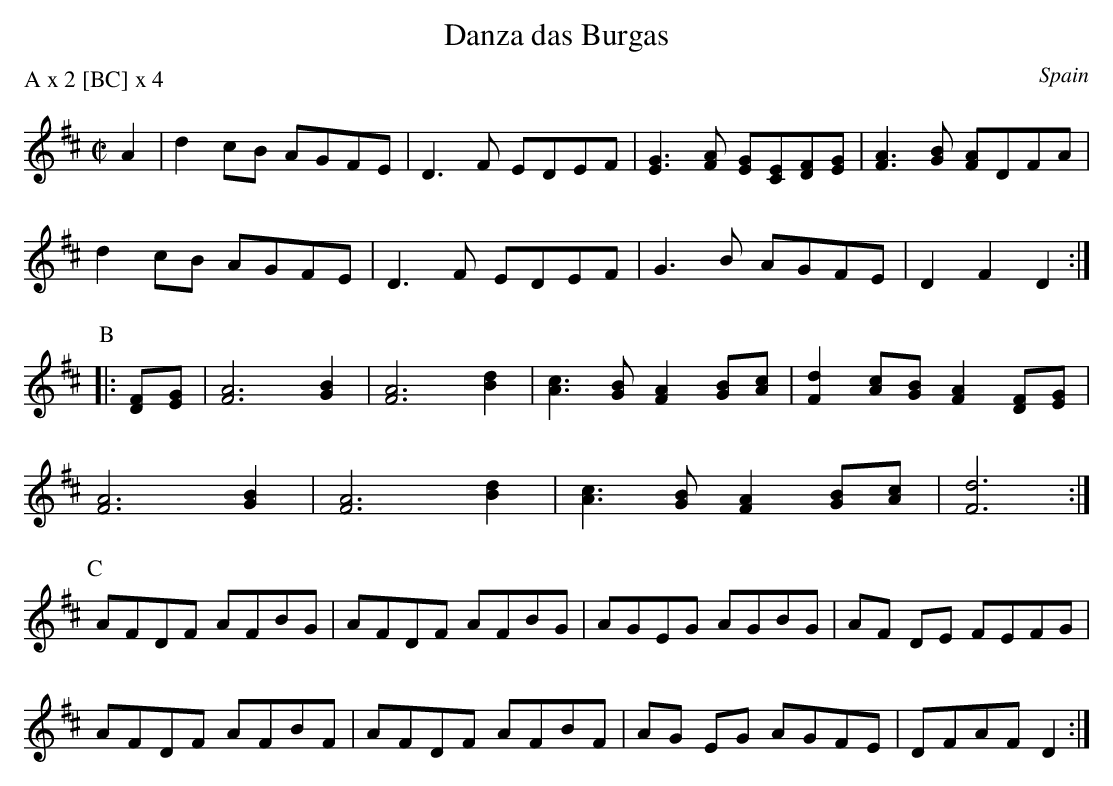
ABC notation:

X:1
T:Danza das Burgas
P:A x 2 [BC] x 4
O:Spain
M:C|
K:D
A2|d2cB AGFE|D3F EDEF       |\
[G3E3][AF] [GE][EC][FD][GE] |\
[A3F3][BG] [AF]DFA          |
d2cB AGFE|D3F EDEF|G3B AGFE|D2F2 D2:|
P:B
|:[FD][GE]|\
[A6F6][B2G2]|[A6F6][d2B2]|\
[c3A3][BG] [A2F2][BG][cA]|\
[d2F2][cA][BG] [A2F2][FD][GE]|
[A6F6][B2G2]|[A6F6][d2B2]|\
[c3A3][BG] [A2F2][BG][cA]|[d6F6]:|
P:C
AFDF AFBG|AFDF AFBG|AGEG AGBG|AF DE FEFG|
AFDF AFBF|AFDF AFBF|\
AG EG AGFE|DFAF D2:|
